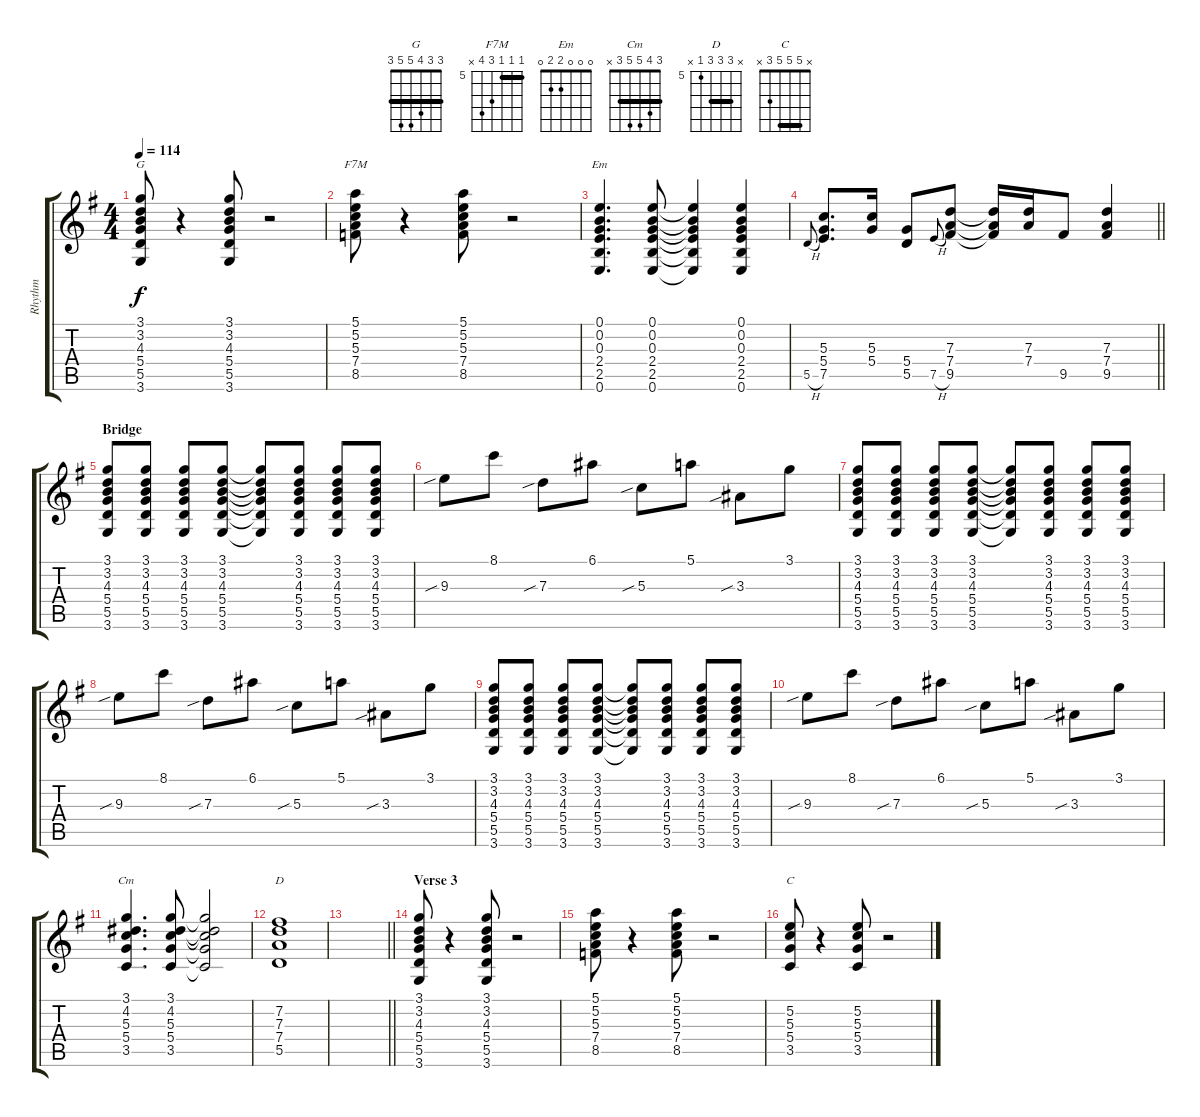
\track ("Rhythm" "Rhythm") {instrument electricguitarjazz}
\staff {score tabs}
\tuning (E4 B3 G3 D3 A2 E2) {hide}
\chord ("G" 3 3 4 5 5 3) {barre 3}
\chord ("F7M" 5 5 5 7 8 x) {firstfret 5 barre 5}
\chord ("Em" 0 0 0 2 2 0)
\chord ("Cm" 3 4 5 5 3 x) {barre 3}
\chord ("D" x 7 7 7 5 x) {firstfret 5 barre 7}
\chord ("C" x 5 5 5 3 x) {barre 5}
\ts (4 4)
\tempo 114
\clef g2
\ks g
(3.1 3.2 4.3 5.4 5.5 3.6).8{ch "G" dy f} r.4 (3.1 3.2 4.3 5.4 5.5 3.6).8 r.2 |
(5.1 5.2 5.3 7.4 8.5).8{ch "F7M"} r.4 (5.1 5.2 5.3 7.4 8.5).8 r.2 |
(0.1 0.2 0.3 2.4 2.5 0.6).4{d ch "Em"} (0.1 0.2 0.3 2.4 2.5 0.6).8 (0.1{t} 0.2{t} 0.3{t} 2.4{t} 2.5{t} 0.6{t}).4 (0.1 0.2 0.3 2.4 2.5 0.6).4 |
\barLineRight lightlight
5.5{h}.8{gr onbeat} (5.3 5.4 7.5).8{d} (5.3 5.4).16 (5.4 5.5).8 7.5{h}.8{gr onbeat} (7.3 7.4 9.5).8 (7.3{t} 7.4{t} 9.5{t}).16 (7.3 7.4).16 9.5.8 (7.3 7.4 9.5).4 |
\section ("" "Bridge")
(3.1 3.2 4.3 5.4 5.5 3.6).8 (3.1 3.2 4.3 5.4 5.5 3.6).8 (3.1 3.2 4.3 5.4 5.5 3.6).8 (3.1 3.2 4.3 5.4 5.5 3.6).8 (3.1{t} 3.2{t} 4.3{t} 5.4{t} 5.5{t} 3.6{t}).8 (3.1 3.2 4.3 5.4 5.5 3.6).8 (3.1 3.2 4.3 5.4 5.5 3.6).8 (3.1 3.2 4.3 5.4 5.5 3.6).8 |
9.3{sib}.8 8.1.8 7.3{sib}.8 6.1.8 5.3{sib}.8 5.1.8 3.3{sib}.8 3.1.8 |
(3.1 3.2 4.3 5.4 5.5 3.6).8 (3.1 3.2 4.3 5.4 5.5 3.6).8 (3.1 3.2 4.3 5.4 5.5 3.6).8 (3.1 3.2 4.3 5.4 5.5 3.6).8 (3.1{t} 3.2{t} 4.3{t} 5.4{t} 5.5{t} 3.6{t}).8 (3.1 3.2 4.3 5.4 5.5 3.6).8 (3.1 3.2 4.3 5.4 5.5 3.6).8 (3.1 3.2 4.3 5.4 5.5 3.6).8 |
9.3{sib}.8 8.1.8 7.3{sib}.8 6.1.8 5.3{sib}.8 5.1.8 3.3{sib}.8 3.1.8 |
(3.1 3.2 4.3 5.4 5.5 3.6).8 (3.1 3.2 4.3 5.4 5.5 3.6).8 (3.1 3.2 4.3 5.4 5.5 3.6).8 (3.1 3.2 4.3 5.4 5.5 3.6).8 (3.1{t} 3.2{t} 4.3{t} 5.4{t} 5.5{t} 3.6{t}).8 (3.1 3.2 4.3 5.4 5.5 3.6).8 (3.1 3.2 4.3 5.4 5.5 3.6).8 (3.1 3.2 4.3 5.4 5.5 3.6).8 |
9.3{sib}.8 8.1.8 7.3{sib}.8 6.1.8 5.3{sib}.8 5.1.8 3.3{sib}.8 3.1.8 |
(3.1 4.2 5.3 5.4 3.5).4{d ch "Cm"} (3.1 4.2 5.3 5.4 3.5).8 (3.1{t} 4.2{t} 5.3{t} 5.4{t} 3.5{t}).2 |
(7.2 7.3 7.4 5.5).1{ch "D"} |
\barLineRight lightlight
|
\section ("" "Verse 3")
(3.1 3.2 4.3 5.4 5.5 3.6).8 r.4 (3.1 3.2 4.3 5.4 5.5 3.6).8 r.2 |
(5.1 5.2 5.3 7.4 8.5).8 r.4 (5.1 5.2 5.3 7.4 8.5).8 r.2 |
(5.2 5.3 5.4 3.5).8{ch "C"} r.4 (5.2 5.3 5.4 3.5).8 r.2
